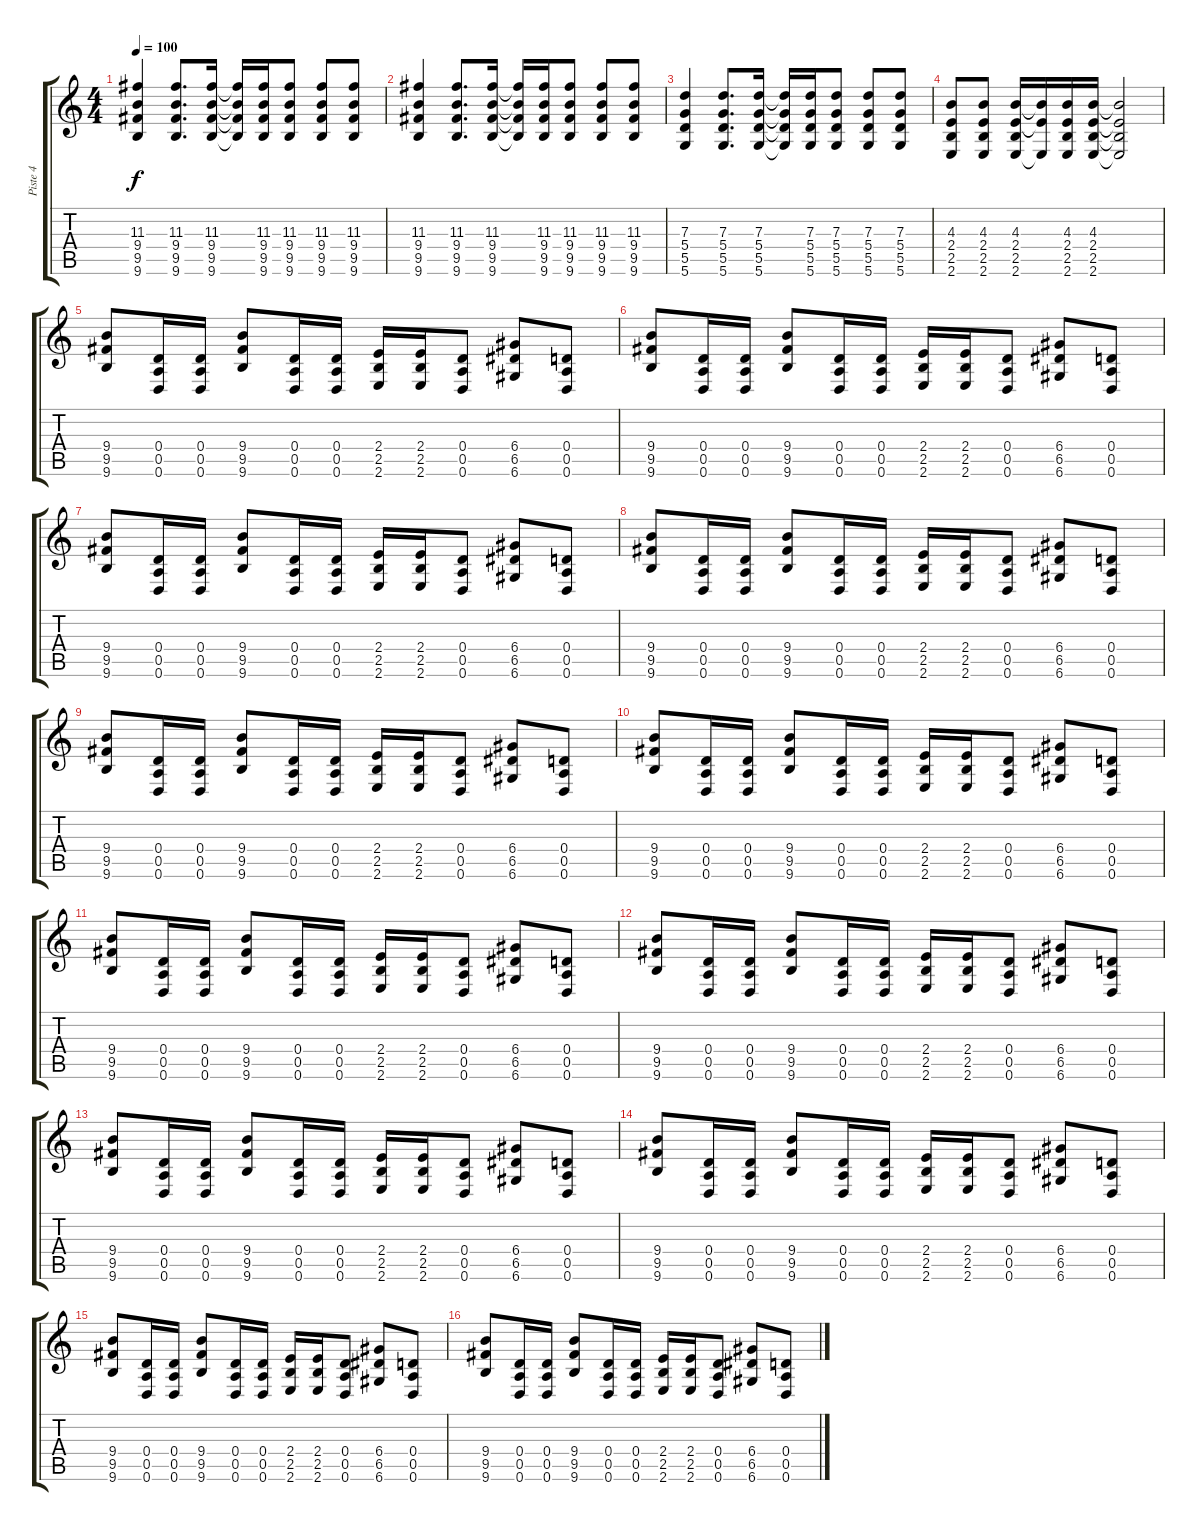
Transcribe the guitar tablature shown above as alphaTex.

\track ("Piste 4" "Piste 4") {instrument distortionguitar}
\staff {score tabs}
\tuning (E4 B3 G3 D3 A2 D2) {hide}
\ts (4 4)
\tempo 100
\clef g2
\ks c
(11.3 9.4 9.5 9.6).4{dy f} (11.3 9.4 9.5 9.6).8{d} (11.3 9.4 9.5 9.6).16 (11.3{t} 9.4{t} 9.5{t} 9.6{t}).16 (11.3 9.4 9.5 9.6).16 (11.3 9.4 9.5 9.6).8 (11.3 9.4 9.5 9.6).8 (11.3 9.4 9.5 9.6).8 |
(11.3 9.4 9.5 9.6).4 (11.3 9.4 9.5 9.6).8{d} (11.3 9.4 9.5 9.6).16 (11.3{t} 9.4{t} 9.5{t} 9.6{t}).16 (11.3 9.4 9.5 9.6).16 (11.3 9.4 9.5 9.6).8 (11.3 9.4 9.5 9.6).8 (11.3 9.4 9.5 9.6).8 |
(7.3 5.4 5.5 5.6).4 (7.3 5.4 5.5 5.6).8{d} (7.3 5.4 5.5 5.6).16 (7.3{t} 5.4{t} 5.5{t} 5.6{t}).16 (7.3 5.4 5.5 5.6).16 (7.3 5.4 5.5 5.6).8 (7.3 5.4 5.5 5.6).8 (7.3 5.4 5.5 5.6).8 |
(4.3 2.4 2.5 2.6).8 (4.3 2.4 2.5 2.6).8 (4.3 2.4 2.5 2.6).16 (4.3{t} 2.4{t} 2.6{t}).16 (4.3 2.4 2.5 2.6).16 (4.3 2.4 2.5 2.6).16 (4.3{t} 2.4{t} 2.5{t} 2.6{t}).2 |
(9.4 9.5 9.6).8 (0.4 0.5 0.6).16 (0.4 0.5 0.6).16 (9.4 9.5 9.6).8 (0.4 0.5 0.6).16 (0.4 0.5 0.6).16 (2.4 2.5 2.6).16 (2.4 2.5 2.6).16 (0.4 0.5 0.6).8 (6.4 6.5 6.6).8 (0.4 0.5 0.6).8 |
(9.4 9.5 9.6).8 (0.4 0.5 0.6).16 (0.4 0.5 0.6).16 (9.4 9.5 9.6).8 (0.4 0.5 0.6).16 (0.4 0.5 0.6).16 (2.4 2.5 2.6).16 (2.4 2.5 2.6).16 (0.4 0.5 0.6).8 (6.4 6.5 6.6).8 (0.4 0.5 0.6).8 |
(9.4 9.5 9.6).8 (0.4 0.5 0.6).16 (0.4 0.5 0.6).16 (9.4 9.5 9.6).8 (0.4 0.5 0.6).16 (0.4 0.5 0.6).16 (2.4 2.5 2.6).16 (2.4 2.5 2.6).16 (0.4 0.5 0.6).8 (6.4 6.5 6.6).8 (0.4 0.5 0.6).8 |
(9.4 9.5 9.6).8 (0.4 0.5 0.6).16 (0.4 0.5 0.6).16 (9.4 9.5 9.6).8 (0.4 0.5 0.6).16 (0.4 0.5 0.6).16 (2.4 2.5 2.6).16 (2.4 2.5 2.6).16 (0.4 0.5 0.6).8 (6.4 6.5 6.6).8 (0.4 0.5 0.6).8 |
(9.4 9.5 9.6).8 (0.4 0.5 0.6).16 (0.4 0.5 0.6).16 (9.4 9.5 9.6).8 (0.4 0.5 0.6).16 (0.4 0.5 0.6).16 (2.4 2.5 2.6).16 (2.4 2.5 2.6).16 (0.4 0.5 0.6).8 (6.4 6.5 6.6).8 (0.4 0.5 0.6).8 |
(9.4 9.5 9.6).8 (0.4 0.5 0.6).16 (0.4 0.5 0.6).16 (9.4 9.5 9.6).8 (0.4 0.5 0.6).16 (0.4 0.5 0.6).16 (2.4 2.5 2.6).16 (2.4 2.5 2.6).16 (0.4 0.5 0.6).8 (6.4 6.5 6.6).8 (0.4 0.5 0.6).8 |
(9.4 9.5 9.6).8 (0.4 0.5 0.6).16 (0.4 0.5 0.6).16 (9.4 9.5 9.6).8 (0.4 0.5 0.6).16 (0.4 0.5 0.6).16 (2.4 2.5 2.6).16 (2.4 2.5 2.6).16 (0.4 0.5 0.6).8 (6.4 6.5 6.6).8 (0.4 0.5 0.6).8 |
(9.4 9.5 9.6).8 (0.4 0.5 0.6).16 (0.4 0.5 0.6).16 (9.4 9.5 9.6).8 (0.4 0.5 0.6).16 (0.4 0.5 0.6).16 (2.4 2.5 2.6).16 (2.4 2.5 2.6).16 (0.4 0.5 0.6).8 (6.4 6.5 6.6).8 (0.4 0.5 0.6).8 |
(9.4 9.5 9.6).8 (0.4 0.5 0.6).16 (0.4 0.5 0.6).16 (9.4 9.5 9.6).8 (0.4 0.5 0.6).16 (0.4 0.5 0.6).16 (2.4 2.5 2.6).16 (2.4 2.5 2.6).16 (0.4 0.5 0.6).8 (6.4 6.5 6.6).8 (0.4 0.5 0.6).8 |
(9.4 9.5 9.6).8 (0.4 0.5 0.6).16 (0.4 0.5 0.6).16 (9.4 9.5 9.6).8 (0.4 0.5 0.6).16 (0.4 0.5 0.6).16 (2.4 2.5 2.6).16 (2.4 2.5 2.6).16 (0.4 0.5 0.6).8 (6.4 6.5 6.6).8 (0.4 0.5 0.6).8 |
(9.4 9.5 9.6).8 (0.4 0.5 0.6).16 (0.4 0.5 0.6).16 (9.4 9.5 9.6).8 (0.4 0.5 0.6).16 (0.4 0.5 0.6).16 (2.4 2.5 2.6).16 (2.4 2.5 2.6).16 (0.4 0.5 0.6).8 (6.4 6.5 6.6).8 (0.4 0.5 0.6).8 |
(9.4 9.5 9.6).8 (0.4 0.5 0.6).16 (0.4 0.5 0.6).16 (9.4 9.5 9.6).8 (0.4 0.5 0.6).16 (0.4 0.5 0.6).16 (2.4 2.5 2.6).16 (2.4 2.5 2.6).16 (0.4 0.5 0.6).8 (6.4 6.5 6.6).8 (0.4 0.5 0.6).8
